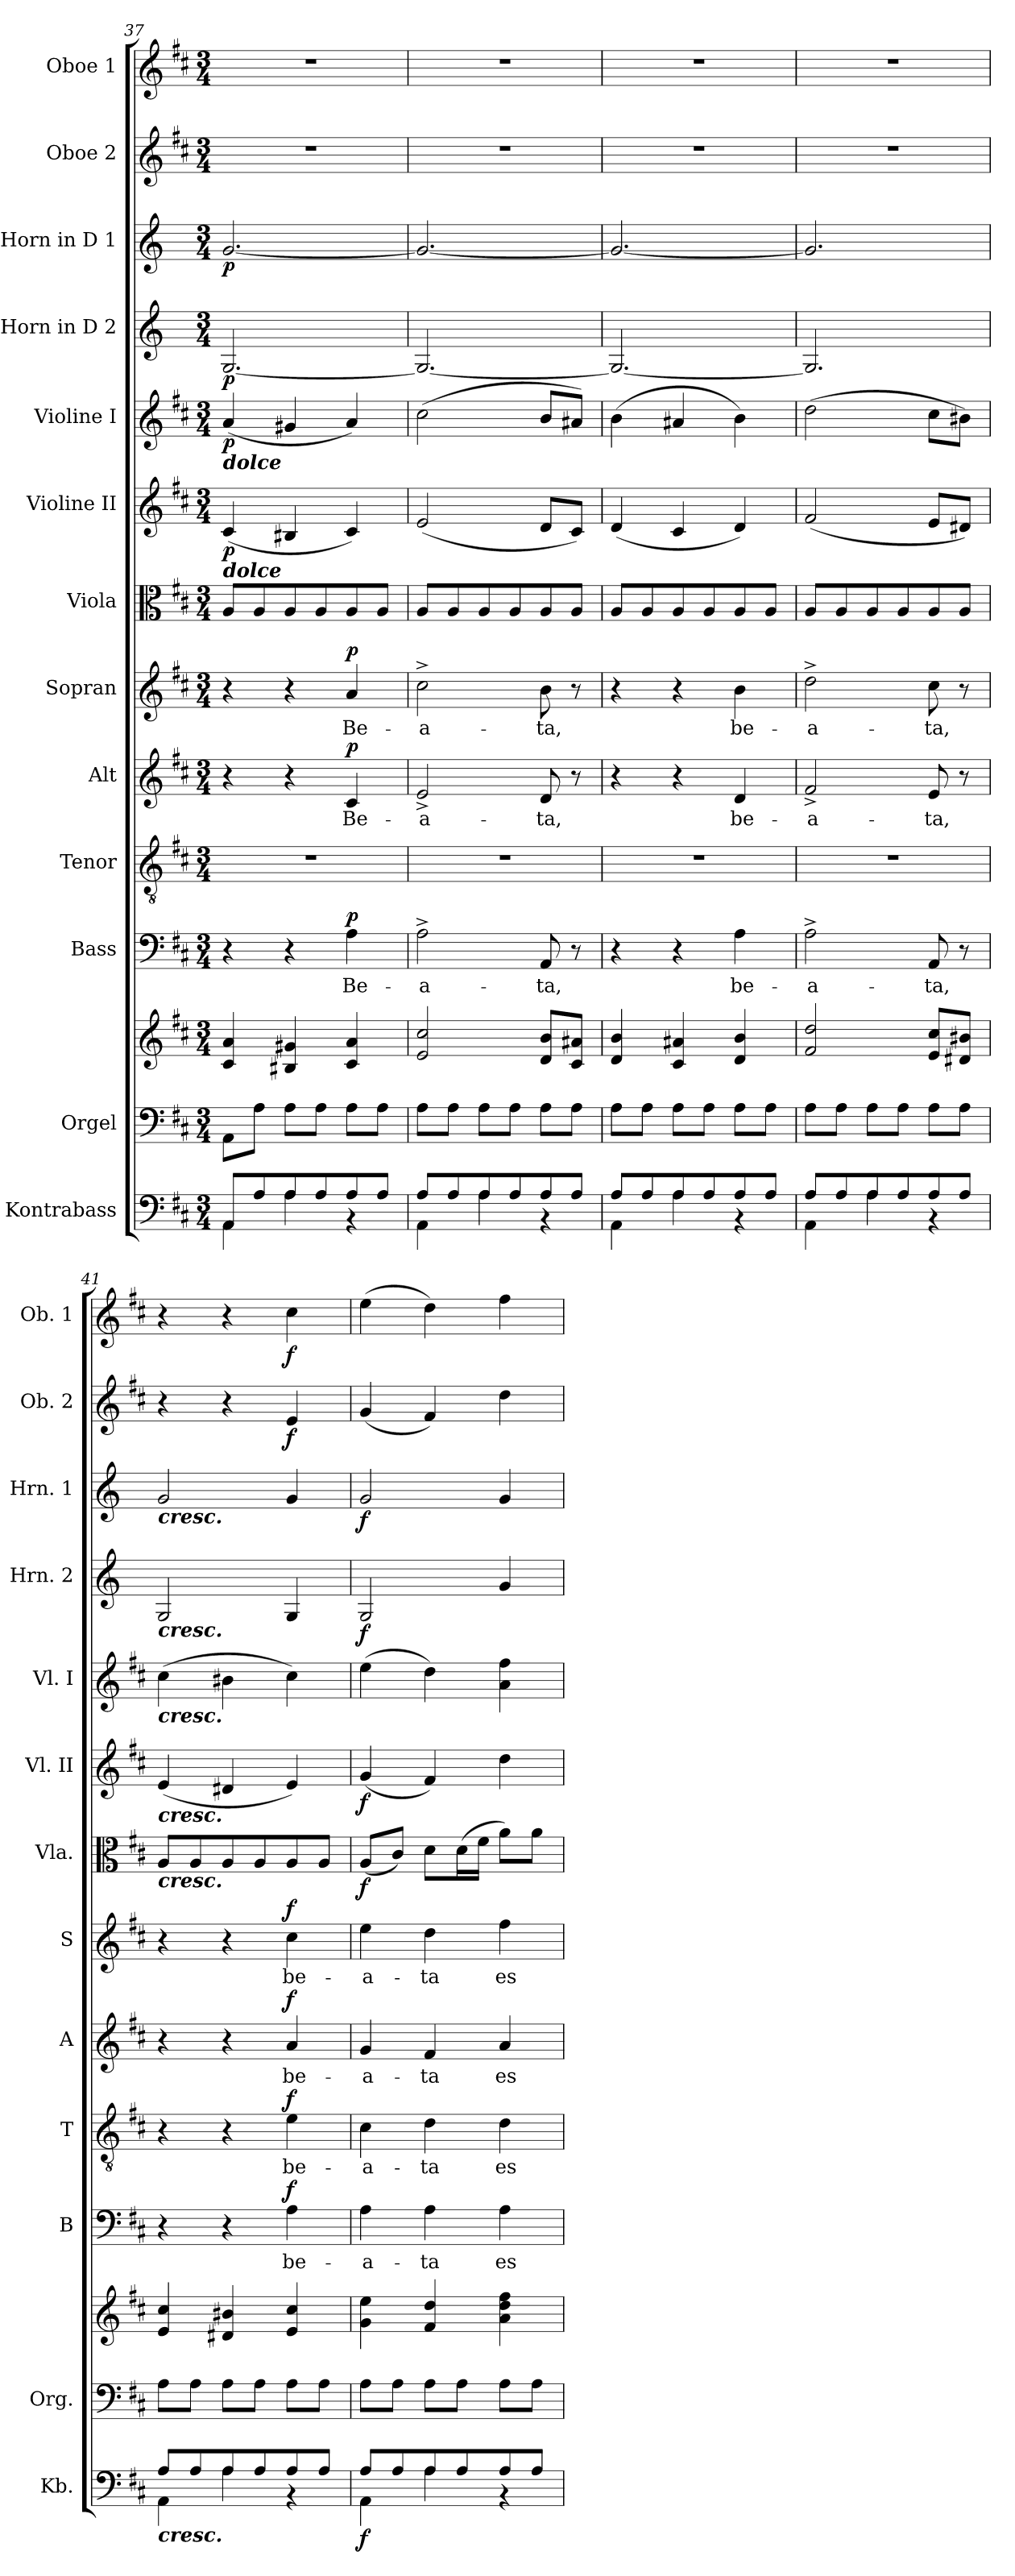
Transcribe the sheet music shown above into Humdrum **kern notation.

**kern	**dynam	**kern	**kern	**kern	**text	**dynam	**kern	**text	**dynam	**kern	**text	**dynam	**kern	**text	**dynam	**kern	**dynam	**kern	**dynam	**kern	**dynam	**kern	**dynam	**kern	**dynam	**kern	**dynam	**kern	**dynam
*part13	*part13	*part12	*part12	*part11	*part11	*part11	*part10	*part10	*part10	*part9	*part9	*part9	*part8	*part8	*part8	*part7	*part7	*part6	*part6	*part5	*part5	*part4	*part4	*part3	*part3	*part2	*part2	*part1	*part1
*staff14	*staff14	*staff13	*staff12	*staff11	*staff11	*staff11	*staff10	*staff10	*staff10	*staff9	*staff9	*staff9	*staff8	*staff8	*staff8	*staff7	*staff7	*staff6	*staff6	*staff5	*staff5	*staff4	*staff4	*staff3	*staff3	*staff2	*staff2	*staff1	*staff1
*I"Kontrabass	*	*I"Orgel	*	*I"Bass	*	*	*I"Tenor	*	*	*I"Alt	*	*	*I"Sopran	*	*	*I"Viola	*	*I"Violine II	*	*I"Violine I	*	*I"Horn in D 2	*	*I"Horn in D 1	*	*I"Oboe 2	*	*I"Oboe 1	*
*I'Kb.	*	*I'Org.	*	*I'B	*	*	*I'T	*	*	*I'A	*	*	*I'S	*	*	*I'Vla.	*	*I'Vl. II	*	*I'Vl. I	*	*I'Hrn. 2	*	*I'Hrn. 1	*	*I'Ob. 2	*	*I'Ob. 1	*
*clefF4	*	*clefF4	*clefG2	*clefF4	*	*	*clefGv2	*	*	*clefG2	*	*	*clefG2	*	*	*clefC3	*	*clefG2	*	*clefG2	*	*clefG2	*	*clefG2	*	*clefG2	*	*clefG2	*
*ITrd7c12	*	*	*	*	*	*	*	*	*	*	*	*	*	*	*	*	*	*	*	*	*	*ITrd-1c-2	*	*ITrd-1c-2	*	*	*	*	*
*k[f#c#]	*	*k[f#c#]	*k[f#c#]	*k[f#c#]	*	*	*k[f#c#]	*	*	*k[f#c#]	*	*	*k[f#c#]	*	*	*k[f#c#]	*	*k[f#c#]	*	*k[f#c#]	*	*k[f#c#]	*	*k[f#c#]	*	*k[f#c#]	*	*k[f#c#]	*
*D:	*	*D:	*D:	*D:	*	*	*D:	*	*	*D:	*	*	*D:	*	*	*D:	*	*D:	*	*D:	*	*D:	*	*D:	*	*D:	*	*D:	*
*M3/4	*	*M3/4	*M3/4	*M3/4	*	*	*M3/4	*	*	*M3/4	*	*	*M3/4	*	*	*M3/4	*	*M3/4	*	*M3/4	*	*M3/4	*	*M3/4	*	*M3/4	*	*M3/4	*
=37	=37	=37	=37	=37	=37	=37	=37	=37	=37	=37	=37	=37	=37	=37	=37	=37	=37	=37	=37	=37	=37	=37	=37	=37	=37	=37	=37	=37	=37
*^	*	*	*	*	*	*	*	*	*	*	*	*	*	*	*	*	*	*	*	*	*	*	*	*	*	*	*	*	*
!	!	!	!	!	!	!	!	!	!	!	!	!	!	!	!	!	!	!	!	!	!LO:TX:b:Bi:t=dolce	!	!	!	!	!	!	!	!	!
!	!	!	!	!	!	!	!	!	!	!	!	!	!	!	!	!	!	!	!LO:TX:b:Bi:t=dolce	!	!	!	!	!	!	!	!	!	!	!
!	!	!	!	!	!	!	!	!	!	!	!	!	!	!	!	!	!	!	!	!LO:DY:b	!	!LO:DY:b	!	!LO:DY:b	!	!LO:DY:b	!	!	!	!
8AAA/L	4AAA\	.	8AA\L	4c#/ 4a/	4r	.	.	2.r	.	.	4r	.	.	4r	.	.	8A/L	.	(<4c#/	p	(<4a/	p	[2.A/	p	[2.a/	p	2.r	.	2.r	.
8AA/	.	.	8A\J	.	.	.	.	.	.	.	.	.	.	.	.	.	8A/	.	.	.	.	.	.	.	.	.	.	.	.	.
8AA/	4AA\	.	8A\L	4B#X/ 4g#X/	4r	.	.	.	.	.	4r	.	.	4r	.	.	8A/	.	4B#X/	.	4g#X/	.	.	.	.	.	.	.	.	.
8AA/	.	.	8A\J	.	.	.	.	.	.	.	.	.	.	.	.	.	8A/	.	.	.	.	.	.	.	.	.	.	.	.	.
!	!	!	!	!	!	!LO:LY:b	!LO:DY:a	!	!	!	!	!LO:LY:b	!LO:DY:a	!	!LO:LY:b	!LO:DY:a	!	!	!	!	!	!	!	!	!	!	!	!	!	!
8AA/	4rBB	.	8A\L	4c#/ 4a/	4A\	Be-	p	.	.	.	4c#/	Be-	p	4a/	Be-	p	8A/	.	4c#/)	.	4a/)	.	.	.	.	.	.	.	.	.
8AA/J	.	.	8A\J	.	.	.	.	.	.	.	.	.	.	.	.	.	8A/J	.	.	.	.	.	.	.	.	.	.	.	.	.
=38	=38	=38	=38	=38	=38	=38	=38	=38	=38	=38	=38	=38	=38	=38	=38	=38	=38	=38	=38	=38	=38	=38	=38	=38	=38	=38	=38	=38	=38	=38
!	!	!	!	!	!	!LO:LY:b	!	!	!	!	!	!LO:LY:b	!	!	!LO:LY:b	!	!	!	!	!	!	!	!	!	!	!	!	!	!	!
8AA/L	4AAA\	.	8A\L	2e/ 2cc#/	2A^>\	-a-	.	2.r	.	.	2e^>/	-a-	.	2cc#^>\	-a-	.	8A/L	.	(<2e/	.	(<2cc#\	.	2.A/_	.	2.a/_	.	2.r	.	2.r	.
8AA/	.	.	8A\J	.	.	.	.	.	.	.	.	.	.	.	.	.	8A/	.	.	.	.	.	.	.	.	.	.	.	.	.
8AA/	4AA\	.	8A\L	.	.	.	.	.	.	.	.	.	.	.	.	.	8A/	.	.	.	.	.	.	.	.	.	.	.	.	.
8AA/	.	.	8A\J	.	.	.	.	.	.	.	.	.	.	.	.	.	8A/	.	.	.	.	.	.	.	.	.	.	.	.	.
!	!	!	!	!	!	!LO:LY:b	!	!	!	!	!	!LO:LY:b	!	!	!LO:LY:b	!	!	!	!	!	!	!	!	!	!	!	!	!	!	!
8AA/	4rBB	.	8A\L	8d/ 8b/L	8AA/	-ta,	.	.	.	.	8d/	-ta,	.	8b\	-ta,	.	8A/	.	8d/L	.	8b/L	.	.	.	.	.	.	.	.	.
8AA/J	.	.	8A\J	8c#/ 8a#X/J	8r	.	.	.	.	.	8r	.	.	8r	.	.	8A/J	.	8c#/J)	.	8a#X/J)	.	.	.	.	.	.	.	.	.
=39	=39	=39	=39	=39	=39	=39	=39	=39	=39	=39	=39	=39	=39	=39	=39	=39	=39	=39	=39	=39	=39	=39	=39	=39	=39	=39	=39	=39	=39	=39
8AA/L	4AAA\	.	8A\L	4d/ 4b/	4r	.	.	2.r	.	.	4r	.	.	4r	.	.	8A/L	.	(<4d/	.	(<4b\	.	2.A/_	.	2.a/_	.	2.r	.	2.r	.
8AA/	.	.	8A\J	.	.	.	.	.	.	.	.	.	.	.	.	.	8A/	.	.	.	.	.	.	.	.	.	.	.	.	.
8AA/	4AA\	.	8A\L	4c#/ 4a#X/	4r	.	.	.	.	.	4r	.	.	4r	.	.	8A/	.	4c#/	.	4a#X/	.	.	.	.	.	.	.	.	.
8AA/	.	.	8A\J	.	.	.	.	.	.	.	.	.	.	.	.	.	8A/	.	.	.	.	.	.	.	.	.	.	.	.	.
!	!	!	!	!	!	!LO:LY:b	!	!	!	!	!	!LO:LY:b	!	!	!LO:LY:b	!	!	!	!	!	!	!	!	!	!	!	!	!	!	!
8AA/	4rBB	.	8A\L	4d/ 4b/	4A\	be-	.	.	.	.	4d/	be-	.	4b\	be-	.	8A/	.	4d/)	.	4b\)	.	.	.	.	.	.	.	.	.
8AA/J	.	.	8A\J	.	.	.	.	.	.	.	.	.	.	.	.	.	8A/J	.	.	.	.	.	.	.	.	.	.	.	.	.
=40	=40	=40	=40	=40	=40	=40	=40	=40	=40	=40	=40	=40	=40	=40	=40	=40	=40	=40	=40	=40	=40	=40	=40	=40	=40	=40	=40	=40	=40	=40
!	!	!	!	!	!	!LO:LY:b	!	!	!	!	!	!LO:LY:b	!	!	!LO:LY:b	!	!	!	!	!	!	!	!	!	!	!	!	!	!	!
8AA/L	4AAA\	.	8A\L	2f#/ 2dd/	2A^>\	-a-	.	2.r	.	.	2f#^>/	-a-	.	2dd^>\	-a-	.	8A/L	.	(<2f#/	.	(>2dd\	.	2.A/]	.	2.a/]	.	2.r	.	2.r	.
8AA/	.	.	8A\J	.	.	.	.	.	.	.	.	.	.	.	.	.	8A/	.	.	.	.	.	.	.	.	.	.	.	.	.
8AA/	4AA\	.	8A\L	.	.	.	.	.	.	.	.	.	.	.	.	.	8A/	.	.	.	.	.	.	.	.	.	.	.	.	.
8AA/	.	.	8A\J	.	.	.	.	.	.	.	.	.	.	.	.	.	8A/	.	.	.	.	.	.	.	.	.	.	.	.	.
!	!	!	!	!	!	!LO:LY:b	!	!	!	!	!	!LO:LY:b	!	!	!LO:LY:b	!	!	!	!	!	!	!	!	!	!	!	!	!	!	!
8AA/	4rBB	.	8A\L	8e/ 8cc#/L	8AA/	-ta,	.	.	.	.	8e/	-ta,	.	8cc#\	-ta,	.	8A/	.	8e/L	.	8cc#\L	.	.	.	.	.	.	.	.	.
8AA/J	.	.	8A\J	8d#X/ 8b#X/J	8r	.	.	.	.	.	8r	.	.	8r	.	.	8A/J	.	8d#X/J)	.	8b#X\J)	.	.	.	.	.	.	.	.	.
=41	=41	=41	=41	=41	=41	=41	=41	=41	=41	=41	=41	=41	=41	=41	=41	=41	=41	=41	=41	=41	=41	=41	=41	=41	=41	=41	=41	=41	=41	=41
!	!	!	!	!	!	!	!	!	!	!	!	!	!	!	!	!	!	!	!	!	!	!	!	!	!LO:TX:b:Bi:t=cresc.	!	!	!	!	!
!	!	!	!	!	!	!	!	!	!	!	!	!	!	!	!	!	!	!	!	!	!	!	!LO:TX:b:Bi:t=cresc.	!	!	!	!	!	!	!
!	!	!	!	!	!	!	!	!	!	!	!	!	!	!	!	!	!	!	!	!	!LO:TX:b:Bi:t=cresc.	!	!	!	!	!	!	!	!	!
!	!	!	!	!	!	!	!	!	!	!	!	!	!	!	!	!	!	!	!LO:TX:b:Bi:t=cresc.	!	!	!	!	!	!	!	!	!	!	!
!	!	!	!	!	!	!	!	!	!	!	!	!	!	!	!	!	!LO:TX:b:Bi:t=cresc.	!	!	!	!	!	!	!	!	!	!	!	!	!
!LO:TX:b:Bi:t=cresc.	!	!	!	!	!	!	!	!	!	!	!	!	!	!	!	!	!	!	!	!	!	!	!	!	!	!	!	!	!	!
8AA/L	4AAA\	.	8A\L	4e/ 4cc#/	4r	.	.	4r	.	.	4r	.	.	4r	.	.	8A/L	.	(<4e/	.	(>4cc#\	.	2A/	.	2a/	.	4r	.	4r	.
8AA/	.	.	8A\J	.	.	.	.	.	.	.	.	.	.	.	.	.	8A/	.	.	.	.	.	.	.	.	.	.	.	.	.
8AA/	4AA\	.	8A\L	4d#X/ 4b#X/	4r	.	.	4r	.	.	4r	.	.	4r	.	.	8A/	.	4d#X/	.	4b#X\	.	.	.	.	.	4r	.	4r	.
8AA/	.	.	8A\J	.	.	.	.	.	.	.	.	.	.	.	.	.	8A/	.	.	.	.	.	.	.	.	.	.	.	.	.
!	!	!	!	!	!	!LO:LY:b	!LO:DY:a	!	!LO:LY:b	!LO:DY:a	!	!LO:LY:b	!LO:DY:a	!	!LO:LY:b	!LO:DY:a	!	!	!	!	!	!	!	!	!	!	!	!LO:DY:b	!	!LO:DY:b
8AA/	4rBB	.	8A\L	4e/ 4cc#/	4A\	be-	f	4e\	be-	f	4a/	be-	f	4cc#\	be-	f	8A/	.	4e/)	.	4cc#\)	.	4A/	.	4a/	.	4e/	f	4cc#\	f
8AA/J	.	.	8A\J	.	.	.	.	.	.	.	.	.	.	.	.	.	8A/J	.	.	.	.	.	.	.	.	.	.	.	.	.
!!LO:PB:g=z
=42	=42	=42	=42	=42	=42	=42	=42	=42	=42	=42	=42	=42	=42	=42	=42	=42	=42	=42	=42	=42	=42	=42	=42	=42	=42	=42	=42	=42	=42	=42
!	!	!LO:DY:b	!	!	!	!LO:LY:b	!	!	!LO:LY:b	!	!	!LO:LY:b	!	!	!LO:LY:b	!	!	!LO:DY:b	!	!LO:DY:b	!	!	!	!LO:DY:b	!	!LO:DY:b	!	!	!	!
8AA/L	4AAA\	f	8A\L	4g\ 4ee\	4A\	-a-	.	4c#\	-a-	.	4g/	-a-	.	4ee\	-a-	.	(<8A/L	f	(<4g/	f	(>4ee\	.	2A/	f	2a/	f	(<4g/	.	(>4ee\	.
8AA/	.	.	8A\J	.	.	.	.	.	.	.	.	.	.	.	.	.	8c#/J)	.	.	.	.	.	.	.	.	.	.	.	.	.
!	!	!	!	!	!	!LO:LY:b	!	!	!LO:LY:b	!	!	!LO:LY:b	!	!	!LO:LY:b	!	!	!	!	!	!	!	!	!	!	!	!	!	!	!
8AA/	4AA\	.	8A\L	4f#/ 4dd/	4A\	-ta	.	4d\	-ta	.	4f#/	-ta	.	4dd\	-ta	.	8d\L	.	4f#/)	.	4dd\)	.	.	.	.	.	4f#/)	.	4dd\)	.
8AA/	.	.	8A\J	.	.	.	.	.	.	.	.	.	.	.	.	.	(>16d\L	.	.	.	.	.	.	.	.	.	.	.	.	.
.	.	.	.	.	.	.	.	.	.	.	.	.	.	.	.	.	16f#\JJ	.	.	.	.	.	.	.	.	.	.	.	.	.
!	!	!	!	!	!	!LO:LY:b	!	!	!LO:LY:b	!	!	!LO:LY:b	!	!	!LO:LY:b	!	!	!	!	!	!	!	!	!	!	!	!	!	!	!
8AA/	4rBB	.	8A\L	4a\ 4dd\ 4ff#\	4A\	es	.	4d\	es	.	4a/	es	.	4ff#\	es	.	8a\L)	.	4dd\	.	4a\ 4ff#\	.	4a/	.	4a/	.	4dd\	.	4ff#\	.
8AA/J	.	.	8A\J	.	.	.	.	.	.	.	.	.	.	.	.	.	8a\J	.	.	.	.	.	.	.	.	.	.	.	.	.
*v	*v	*	*	*	*	*	*	*	*	*	*	*	*	*	*	*	*	*	*	*	*	*	*	*	*	*	*	*	*	*
=	=	=	=	=	=	=	=	=	=	=	=	=	=	=	=	=	=	=	=	=	=	=	=	=	=	=	=	=	=
*-	*-	*-	*-	*-	*-	*-	*-	*-	*-	*-	*-	*-	*-	*-	*-	*-	*-	*-	*-	*-	*-	*-	*-	*-	*-	*-	*-	*-	*-
